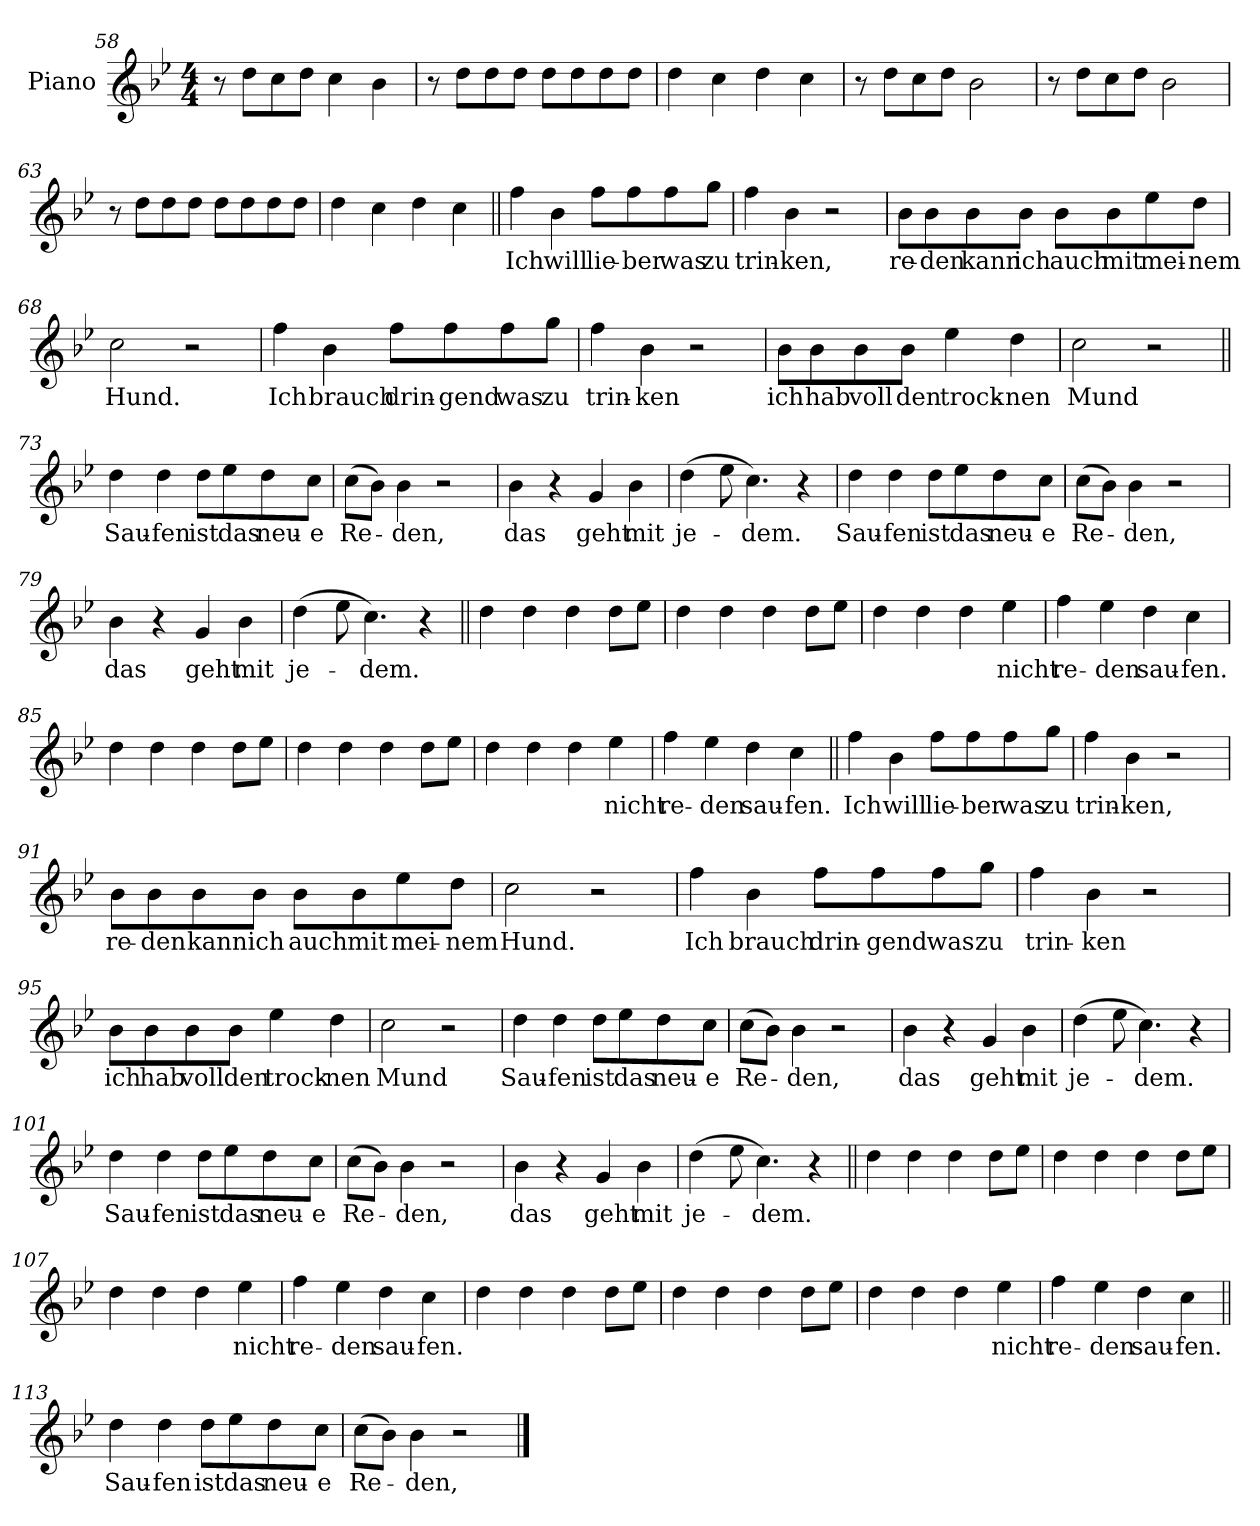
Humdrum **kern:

**kern	**text
*part1	*part1
*staff1	*staff1
*I"Piano	*
*I'Pno.	*
*clefG2	*
*k[b-e-]	*
*M4/4	*
=58	=58
8r	.
8ddL	.
8cc	.
8ddJ	.
4cc	.
4b-	.
=59	=59
8r	.
8ddL	.
8dd	.
8ddJ	.
8ddL	.
8dd	.
8dd	.
8ddJ	.
=60	=60
4dd	.
4cc	.
4dd	.
4cc	.
=61	=61
8r	.
8ddL	.
8cc	.
8ddJ	.
2b-	.
=62	=62
8r	.
8ddL	.
8cc	.
8ddJ	.
2b-	.
=63	=63
8r	.
8ddL	.
8dd	.
8ddJ	.
8ddL	.
8dd	.
8dd	.
8ddJ	.
=64	=64
4dd	.
4cc	.
4dd	.
4cc	.
=65||	=65||
4ff	Ich
4b-	will
8ffL	lie-
8ff	-ber
8ff	was
8ggJ	zu
=66	=66
4ff	trin-
4b-	-ken,
2r	.
=67	=67
8b-L	re-
8b-	-den
8b-	kann
8b-J	ich
8b-L	auch
8b-	mit
8ee-	mei-
8ddJ	-nem
=68	=68
2cc	Hund.
2r	.
=69	=69
4ff	Ich
4b-	brauch
8ffL	drin-
8ff	-gend
8ff	was
8ggJ	zu
=70	=70
4ff	trin-
4b-	-ken
2r	.
=71	=71
8b-L	ich
8b-	hab
8b-	voll
8b-J	den
4ee-	trock-
4dd	-nen
=72	=72
2cc	Mund
2r	.
=73||	=73||
4dd	Sau-
4dd	-fen
8ddL	ist
8ee-	das
8dd	neu-
8ccJ	-e
=74	=74
(8ccL	Re-
8b-J)	.
4b-	-den,
2r	.
=75	=75
4b-	das
4r	.
4g	geht
4b-	mit
=76	=76
(4dd	je-
8ee-	.
4.cc)	-dem.
4r	.
=77	=77
4dd	Sau-
4dd	-fen
8ddL	ist
8ee-	das
8dd	neu-
8ccJ	-e
=78	=78
(8ccL	Re-
8b-J)	.
4b-	-den,
2r	.
=79	=79
4b-	das
4r	.
4g	geht
4b-	mit
=80	=80
(4dd	je-
8ee-	.
4.cc)	-dem.
4r	.
=81||	=81||
4dd	.
4dd	.
4dd	.
8ddL	.
8ee-J	.
=82	=82
4dd	.
4dd	.
4dd	.
8ddL	.
8ee-J	.
=83	=83
4dd	.
4dd	.
4dd	.
4ee-	nicht
=84	=84
4ff	re-
4ee-	-den
4dd	sau-
4cc	-fen.
=85	=85
4dd	.
4dd	.
4dd	.
8ddL	.
8ee-J	.
=86	=86
4dd	.
4dd	.
4dd	.
8ddL	.
8ee-J	.
=87	=87
4dd	.
4dd	.
4dd	.
4ee-	nicht
=88	=88
4ff	re-
4ee-	-den
4dd	sau-
4cc	-fen.
=89||	=89||
4ff	Ich
4b-	will
8ffL	lie-
8ff	-ber
8ff	was
8ggJ	zu
=90	=90
4ff	trin-
4b-	-ken,
2r	.
=91	=91
8b-L	re-
8b-	-den
8b-	kann
8b-J	ich
8b-L	auch
8b-	mit
8ee-	mei-
8ddJ	-nem
=92	=92
2cc	Hund.
2r	.
=93	=93
4ff	Ich
4b-	brauch
8ffL	drin-
8ff	-gend
8ff	was
8ggJ	zu
=94	=94
4ff	trin-
4b-	-ken
2r	.
=95	=95
8b-L	ich
8b-	hab
8b-	voll
8b-J	den
4ee-	trock-
4dd	-nen
=96	=96
2cc	Mund
2r	.
=97	=97
4dd	Sau-
4dd	-fen
8ddL	ist
8ee-	das
8dd	neu-
8ccJ	-e
=98	=98
(8ccL	Re-
8b-J)	.
4b-	-den,
2r	.
=99	=99
4b-	das
4r	.
4g	geht
4b-	mit
=100	=100
(4dd	je-
8ee-	.
4.cc)	-dem.
4r	.
=101	=101
4dd	Sau-
4dd	-fen
8ddL	ist
8ee-	das
8dd	neu-
8ccJ	-e
=102	=102
(8ccL	Re-
8b-J)	.
4b-	-den,
2r	.
=103	=103
4b-	das
4r	.
4g	geht
4b-	mit
=104	=104
(4dd	je-
8ee-	.
4.cc)	-dem.
4r	.
=105||	=105||
4dd	.
4dd	.
4dd	.
8ddL	.
8ee-J	.
=106	=106
4dd	.
4dd	.
4dd	.
8ddL	.
8ee-J	.
=107	=107
4dd	.
4dd	.
4dd	.
4ee-	nicht
=108	=108
4ff	re-
4ee-	-den
4dd	sau-
4cc	-fen.
=109	=109
4dd	.
4dd	.
4dd	.
8ddL	.
8ee-J	.
=110	=110
4dd	.
4dd	.
4dd	.
8ddL	.
8ee-J	.
=111	=111
4dd	.
4dd	.
4dd	.
4ee-	nicht
=112	=112
4ff	re-
4ee-	-den
4dd	sau-
4cc	-fen.
=113||	=113||
4dd	Sau-
4dd	-fen
8ddL	ist
8ee-	das
8dd	neu-
8ccJ	-e
=114	=114
(8ccL	Re-
8b-J)	.
4b-	-den,
2r	.
==	==
*-	*-
